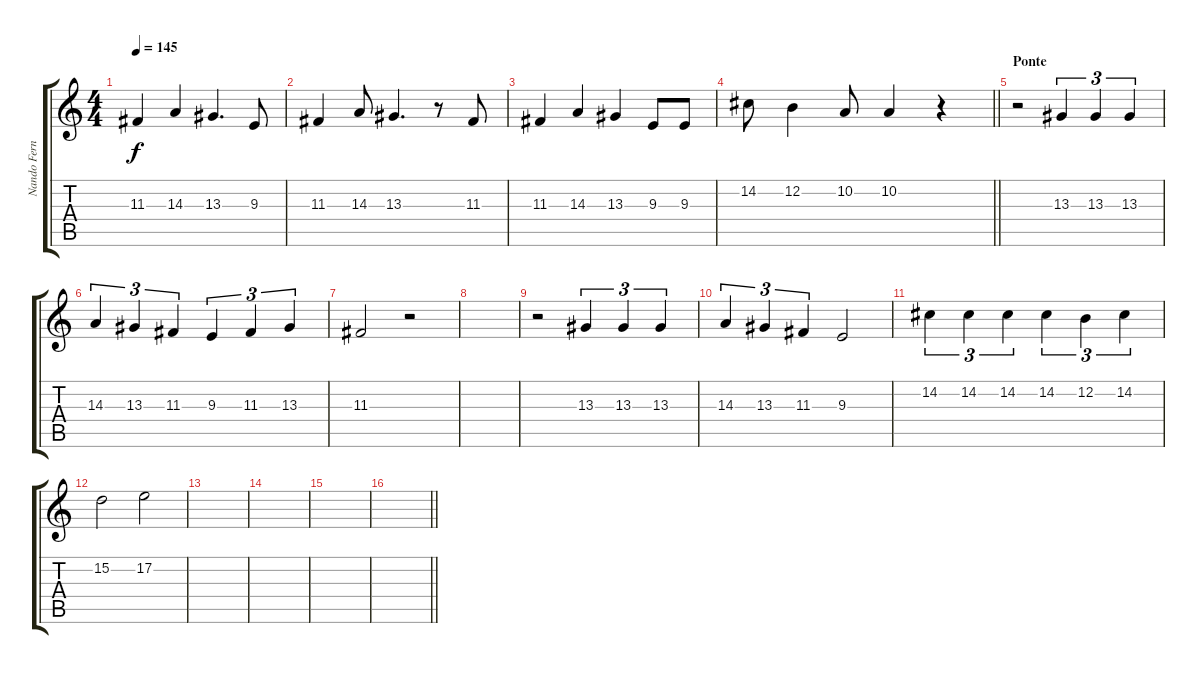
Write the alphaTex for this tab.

\track ("Nando Fernandes" "Nando Fern") {instrument sopranosax}
\staff {score tabs}
\tuning (E4 B3 G3 D3 A2 E2) {hide}
\ts (4 4)
\tempo 145
\clef g2
\ks c
11.3.4{dy f} 14.3.4 13.3.4{d} 9.3.8 |
11.3.4 14.3.8 13.3.4{d} r.8 11.3.8 |
11.3.4 14.3.4 13.3.4 9.3.8 9.3.8 |
\barLineRight lightlight
14.2.8 12.2.4 10.2.8 10.2.4 r.4 |
\section ("" "Ponte")
r.2 13.3.4{tu (3 2)} 13.3.4{tu (3 2)} 13.3.4{tu (3 2)} |
14.3.4{tu (3 2)} 13.3.4{tu (3 2)} 11.3.4{tu (3 2)} 9.3.4{tu (3 2)} 11.3.4{tu (3 2)} 13.3.4{tu (3 2)} |
11.3.2 r.2 |
|
r.2 13.3.4{tu (3 2)} 13.3.4{tu (3 2)} 13.3.4{tu (3 2)} |
14.3.4{tu (3 2)} 13.3.4{tu (3 2)} 11.3.4{tu (3 2)} 9.3.2 |
14.2.4{tu (3 2)} 14.2.4{tu (3 2)} 14.2.4{tu (3 2)} 14.2.4{tu (3 2)} 12.2.4{tu (3 2)} 14.2.4{tu (3 2)} |
15.2.2 17.2.2 |
|
|
|
\barLineRight lightlight
